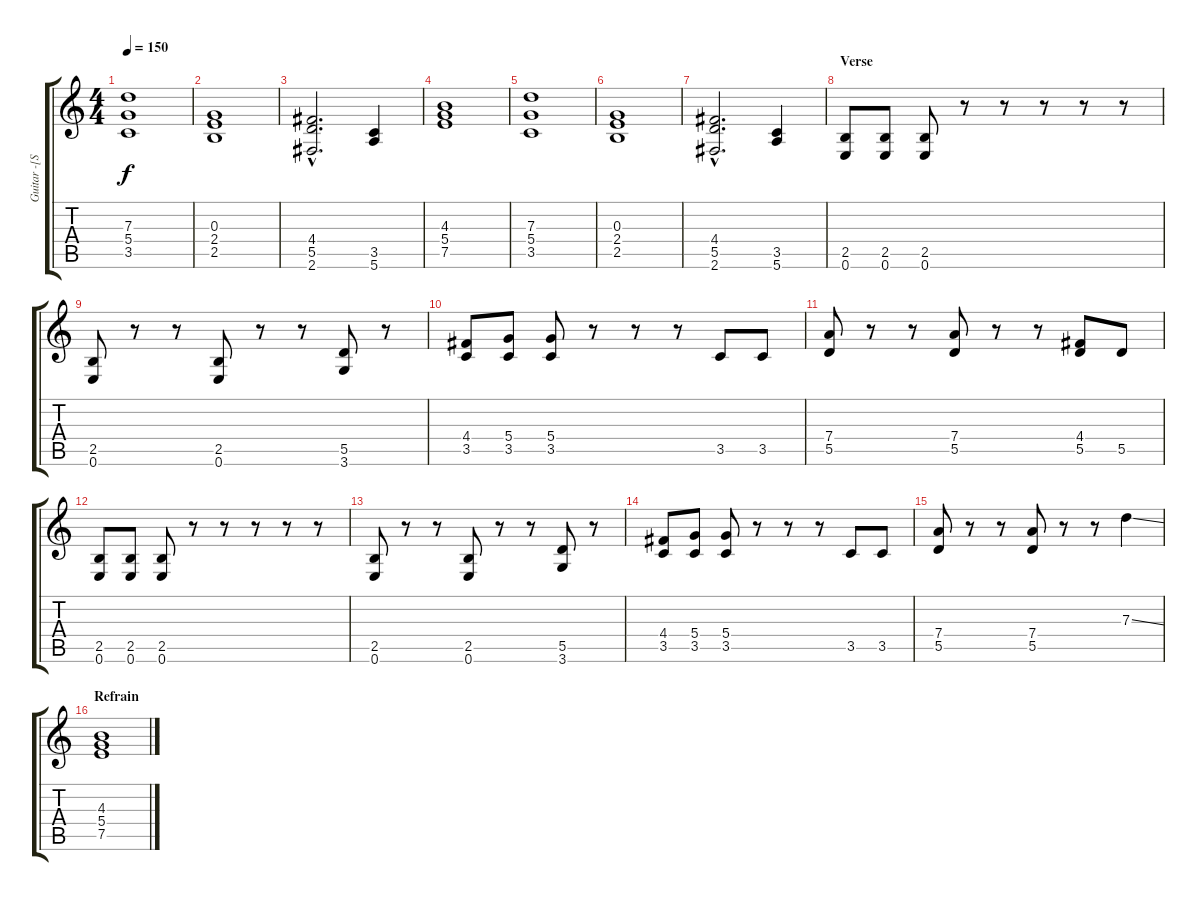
\track ("Guitar -[Schneider]-" "Guitar -[S") {instrument overdrivenguitar}
\staff {score tabs}
\tuning (E4 B3 G3 D3 A2 E2) {hide}
\ts (4 4)
\tempo 150
\clef g2
\ks c
(7.3 5.4 3.5).1{dy f} |
(0.3 2.4 2.5).1 |
(4.4{hac} 5.5{hac} 2.6{hac}).2{d} (3.5 5.6).4 |
(4.3 5.4 7.5).1 |
(7.3 5.4 3.5).1 |
(0.3 2.4 2.5).1 |
(4.4{hac} 5.5{hac} 2.6{hac}).2{d} (3.5 5.6).4 |
\section ("" "Verse")
(2.5 0.6).8 (2.5 0.6).8 (2.5 0.6).8 r.8 r.8 r.8 r.8 r.8 |
(2.5 0.6).8 r.8 r.8 (2.5 0.6).8 r.8 r.8 (5.5 3.6).8 r.8 |
(4.4 3.5).8 (5.4 3.5).8 (5.4 3.5).8 r.8 r.8 r.8 3.5.8 3.5.8 |
(7.4 5.5).8 r.8 r.8 (7.4 5.5).8 r.8 r.8 (4.4 5.5).8 5.5.8 |
(2.5 0.6).8 (2.5 0.6).8 (2.5 0.6).8 r.8 r.8 r.8 r.8 r.8 |
(2.5 0.6).8 r.8 r.8 (2.5 0.6).8 r.8 r.8 (5.5 3.6).8 r.8 |
(4.4 3.5).8 (5.4 3.5).8 (5.4 3.5).8 r.8 r.8 r.8 3.5.8 3.5.8 |
(7.4 5.5).8 r.8 r.8 (7.4 5.5).8 r.8 r.8 7.3{ss}.4 |
\section ("" "Refrain")
(4.3 5.4 7.5).1
